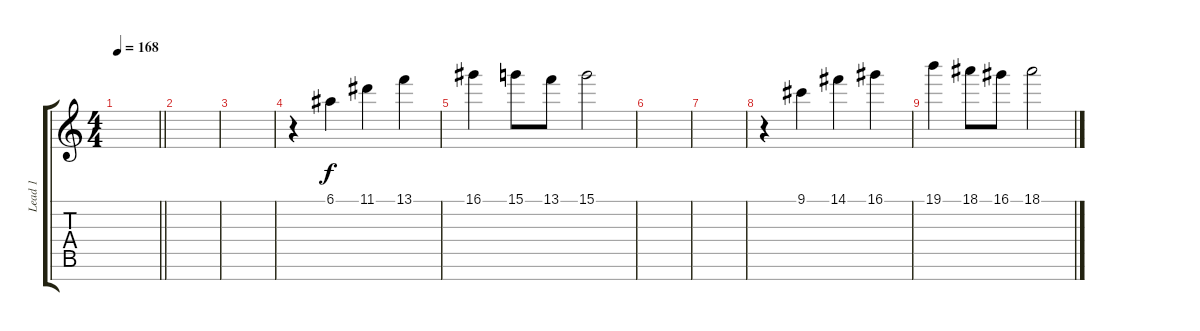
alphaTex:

\track ("Lead 1" "Lead 1") {instrument overdrivenguitar}
\staff {score tabs}
\tuning (E4 B3 G3 D3 A2 E2 B1) {hide}
\ts (4 4)
\tempo 168
\clef g2
\barLineRight lightlight
\ks c
|
|
|
r.4 6.1.4 11.1.4 13.1.4 |
16.1.4 15.1.8 13.1.8 15.1.2 |
|
|
r.4 9.1.4 14.1.4 16.1.4 |
19.1.4 18.1.8 16.1.8 18.1.2
